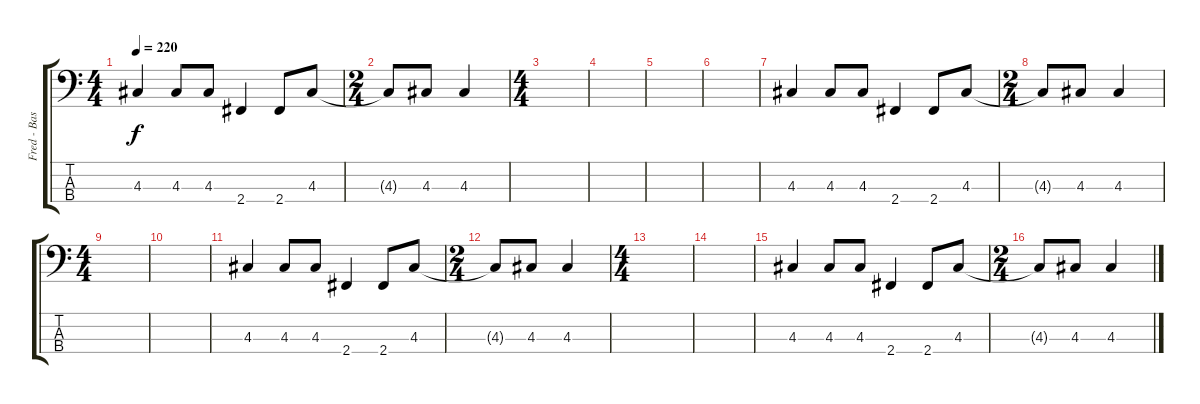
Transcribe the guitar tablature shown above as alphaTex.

\track ("Fred - Bas" "Fred - Bas") {instrument electricbasspick}
\staff {score tabs}
\tuning (G2 D2 A1 E1) {hide}
\ts (4 4)
\tempo 220
\clef f4
\ks c
4.3.4{dy f} 4.3.8 4.3.8 2.4.4 2.4.8 4.3.8 |
\ts (2 4)
4.3{t}.8 4.3.8 4.3.4 |
\ts (4 4)
|
|
|
|
4.3.4{volume 16} 4.3.8 4.3.8 2.4.4 2.4.8 4.3.8 |
\ts (2 4)
4.3{t}.8 4.3.8 4.3.4 |
\ts (4 4)
|
|
4.3.4 4.3.8 4.3.8 2.4.4 2.4.8 4.3.8 |
\ts (2 4)
4.3{t}.8 4.3.8 4.3.4 |
\ts (4 4)
|
|
4.3.4 4.3.8 4.3.8 2.4.4 2.4.8 4.3.8 |
\ts (2 4)
4.3{t}.8 4.3.8 4.3.4
